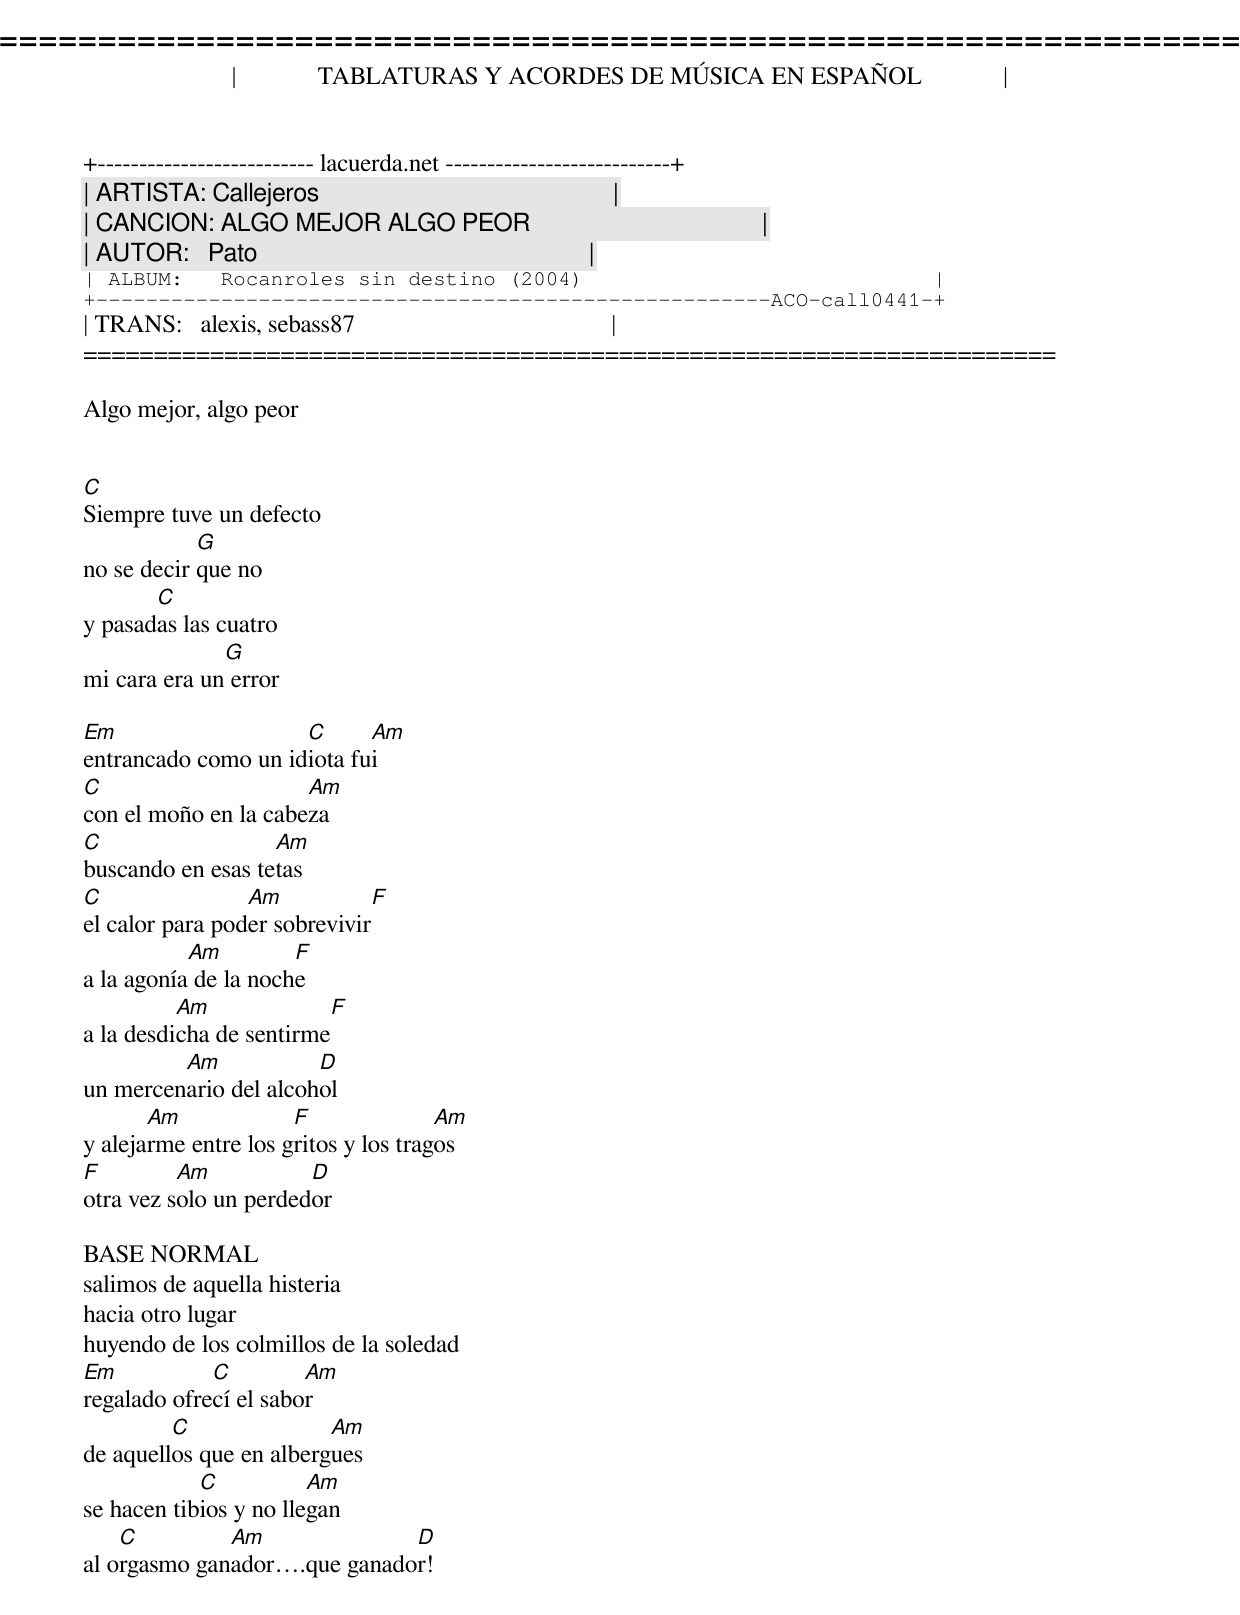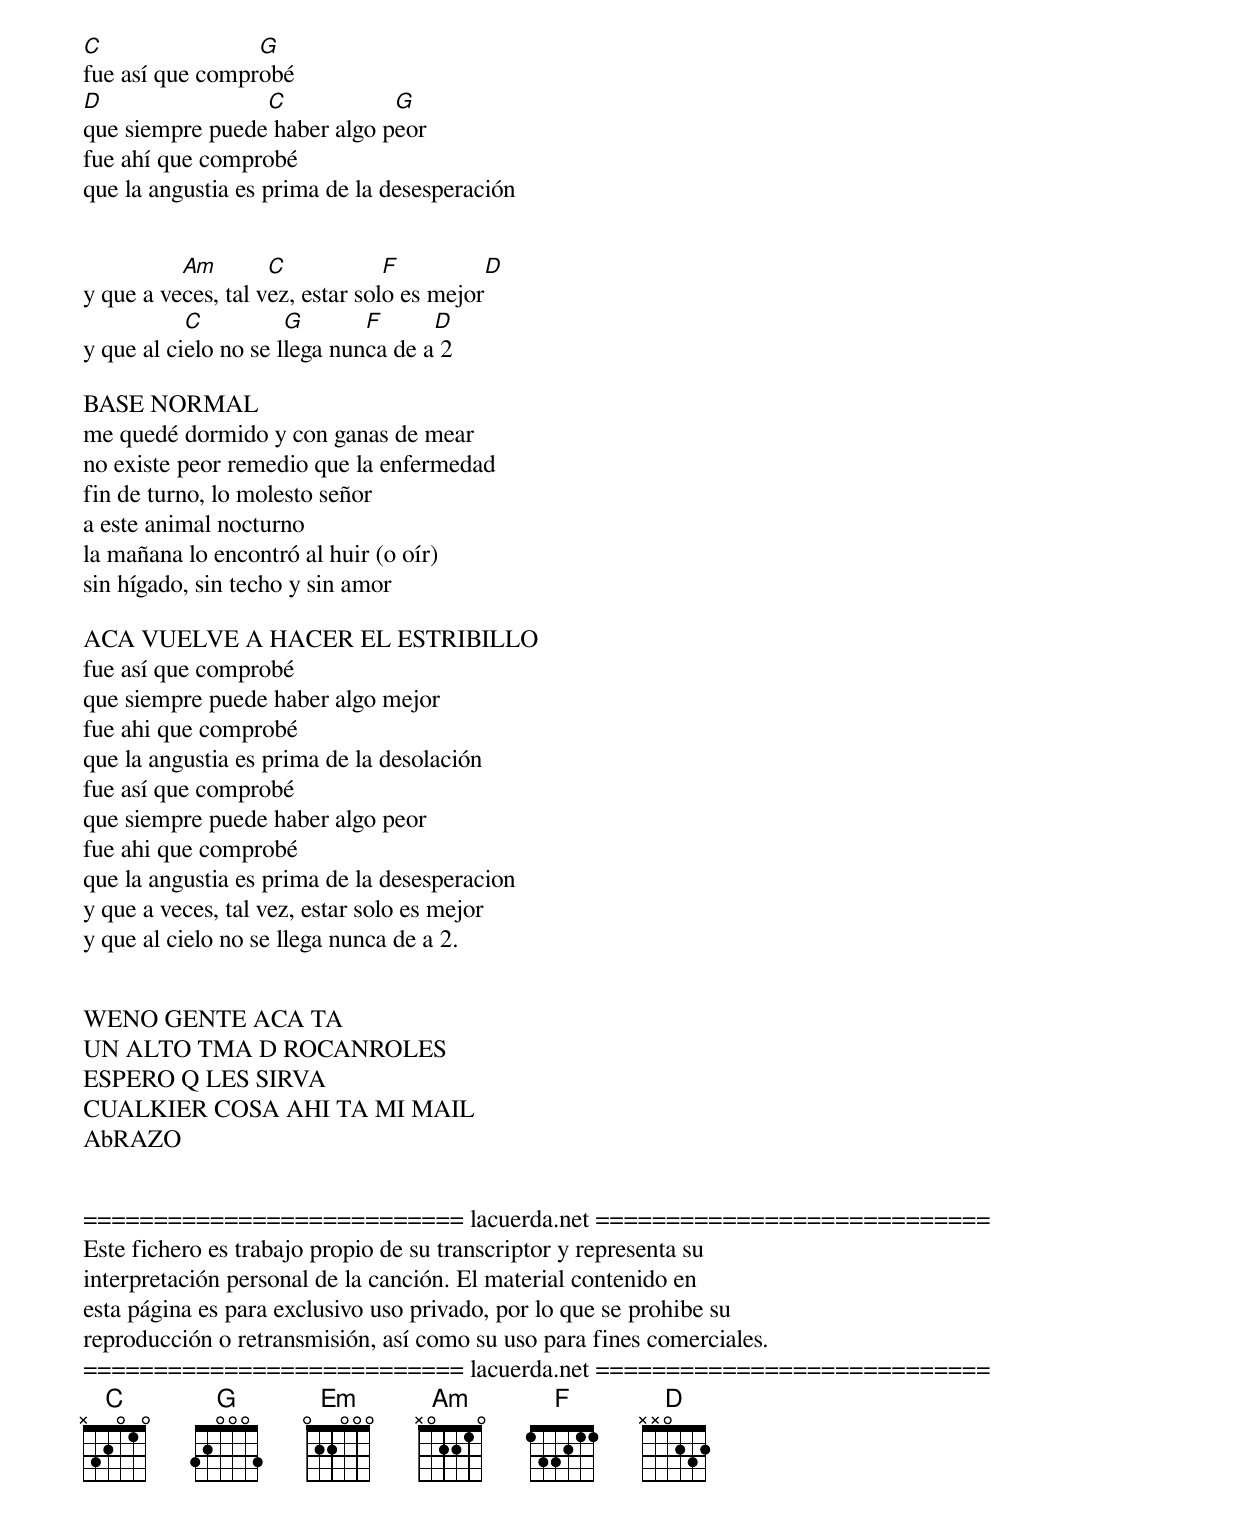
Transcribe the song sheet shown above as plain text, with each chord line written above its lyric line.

=====================================================================
|             TABLATURAS Y ACORDES DE MÚSICA EN ESPAÑOL             |
+-------------------------- lacuerda.net ---------------------------+
| ARTISTA: Callejeros                                               |
| CANCION: ALGO MEJOR ALGO PEOR                                     |
| AUTOR:   Pato                                                     |
| ALBUM:   Rocanroles sin destino (2004)                            |
+------------------------------------------------------ACO-call0441-+
| TRANS:   alexis, sebass87                                         |
=====================================================================

Algo mejor, algo peor


C
Siempre tuve un defecto
            G
no se decir que no
       C
y pasadas las cuatro
              G
mi cara era un error

Em                   C      Am
entrancado como un idiota fui
C                     Am
con el moño en la cabeza
C                  Am
buscando en esas tetas
C                Am            F
el calor para poder sobrevivir
           Am         F
a la agonía de la noche
          Am             F
a la desdicha de sentirme
         Am            D
un mercenario del alcohol
       Am             F               Am
y alejarme entre los gritos y los tragos
F         Am           D
otra vez solo un perdedor

BASE NORMAL
salimos de aquella histeria
hacia otro lugar
huyendo de los colmillos de la soledad
Em           C         Am
regalado ofrecí el sabor
         C               Am
de aquellos que en albergues
            C           Am
se hacen tibios y no llegan
    C         Am              D
al orgasmo ganador.que ganador!

C                G
fue así que comprobé
D                C            G
que siempre puede haber algo peor
fue ahí que comprobé
que la angustia es prima de la desesperación


          Am        C            F          D
y que a veces, tal vez, estar solo es mejor
           C          G       F      D
y que al cielo no se llega nunca de a 2

BASE NORMAL
me quedé dormido y con ganas de mear
no existe peor remedio que la enfermedad
fin de turno, lo molesto señor
a este animal nocturno
la mañana lo encontró al huir (o oír)
sin hígado, sin techo y sin amor

ACA VUELVE A HACER EL ESTRIBILLO
fue así que comprobé
que siempre puede haber algo mejor
fue ahi que comprobé
que la angustia es prima de la desolación
fue así que comprobé
que siempre puede haber algo peor
fue ahi que comprobé
que la angustia es prima de la desesperacion
y que a veces, tal vez, estar solo es mejor
y que al cielo no se llega nunca de a 2.


WENO GENTE ACA TA
UN ALTO TMA D ROCANROLES
ESPERO Q LES SIRVA
CUALKIER COSA AHI TA MI MAIL
AbRAZO


=========================== lacuerda.net ============================
Este fichero es trabajo propio de su transcriptor y representa su
interpretación personal de la canción. El material contenido en
esta página es para exclusivo uso privado, por lo que se prohibe su
reproducción o retransmisión, así como su uso para fines comerciales.
=========================== lacuerda.net ============================
